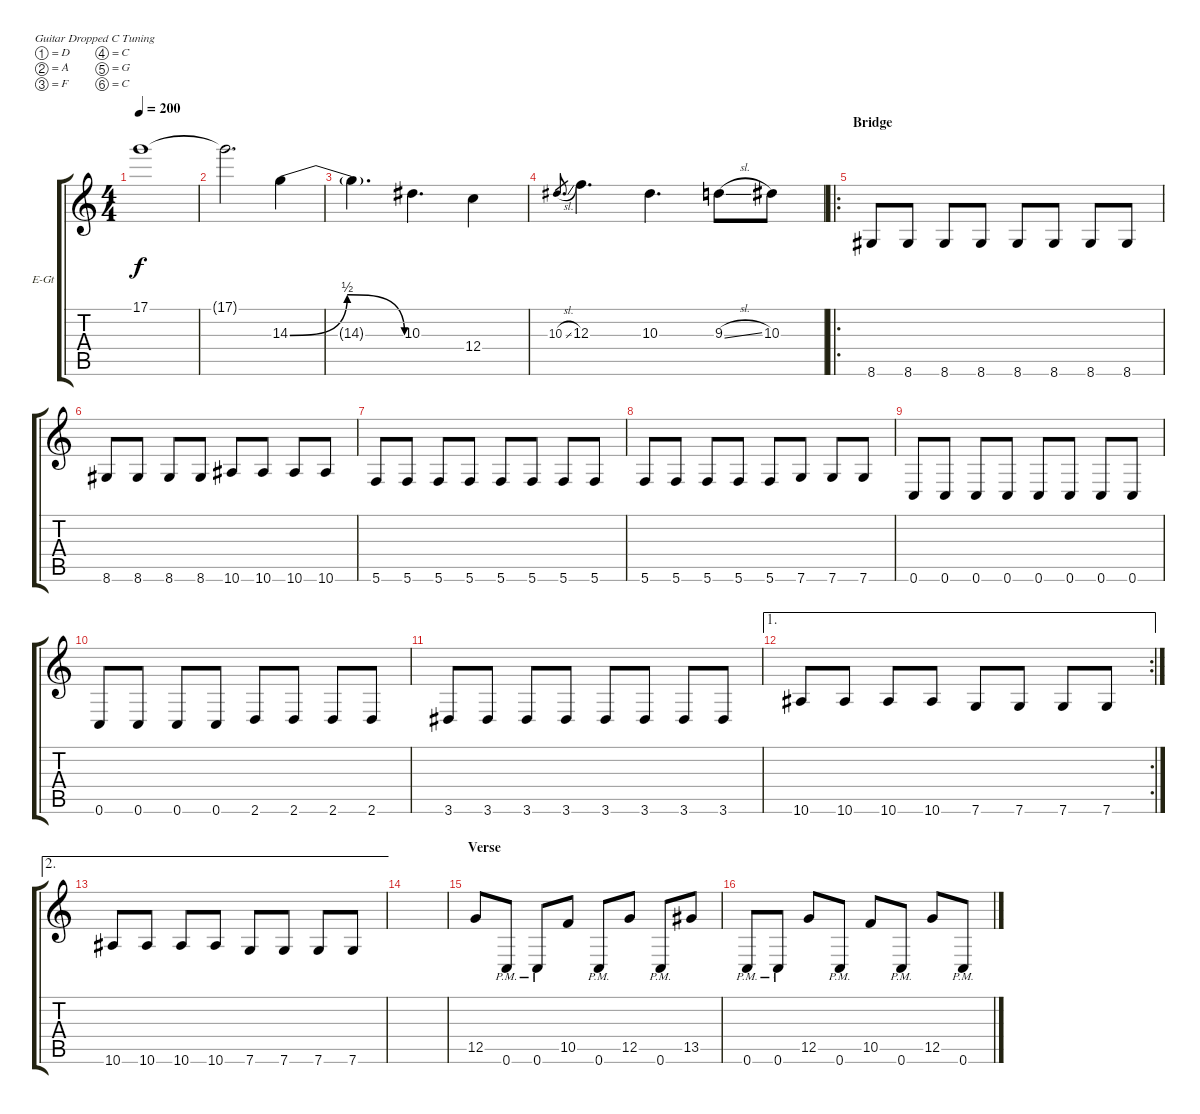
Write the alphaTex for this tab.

\defaultSystemsLayout 4
\bracketExtendMode groupsimilarinstruments
\firstSystemTrackNameOrientation horizontal
\otherSystemsTrackNameOrientation horizontal
\track ("Guitar 2" "E-Gt") {instrument distortionguitar}
\staff {score tabs}
\tuning (D4 A3 F3 C3 G2 C2)
\ts (4 4)
\tempo 200
\clef g2
\ks c
17.1.1{dy f} |
17.1{t}.2{d} 14.3{be (bendrelease 0 0 15 2 25.8 2 36 0)}.4 |
14.3{t}.4{d} 10.3.4{d} 12.4.4 |
10.3{sl}.8{d gr} 12.3.4{d} 10.3.4{d} 9.3{sl}.8 10.3.8 |
\ro
\section ("" "Bridge")
8.6.8 8.6.8 8.6.8 8.6.8 8.6.8 8.6.8 8.6.8 8.6.8 |
8.6.8 8.6.8 8.6.8 8.6.8 10.6.8 10.6.8 10.6.8 10.6.8 |
5.6.8 5.6.8 5.6.8 5.6.8 5.6.8 5.6.8 5.6.8 5.6.8 |
5.6.8 5.6.8 5.6.8 5.6.8 5.6.8 7.6.8 7.6.8 7.6.8 |
0.6.8 0.6.8 0.6.8 0.6.8 0.6.8 0.6.8 0.6.8 0.6.8 |
0.6.8 0.6.8 0.6.8 0.6.8 2.6.8 2.6.8 2.6.8 2.6.8 |
3.6.8 3.6.8 3.6.8 3.6.8 3.6.8 3.6.8 3.6.8 3.6.8 |
\ae 1
\rc 2
10.6.8 10.6.8 10.6.8 10.6.8 7.6.8 7.6.8 7.6.8 7.6.8 |
\ae 2
10.6.8 10.6.8 10.6.8 10.6.8 7.6.8 7.6.8 7.6.8 7.6.8 |
|
\section ("" "Verse")
12.5.8 0.6{pm}.8 0.6{pm}.8 10.5.8 0.6{pm}.8 12.5.8 0.6{pm}.8 13.5.8 |
0.6{pm}.8 0.6{pm}.8 12.5.8 0.6{pm}.8 10.5.8 0.6{pm}.8 12.5.8 0.6{pm}.8
